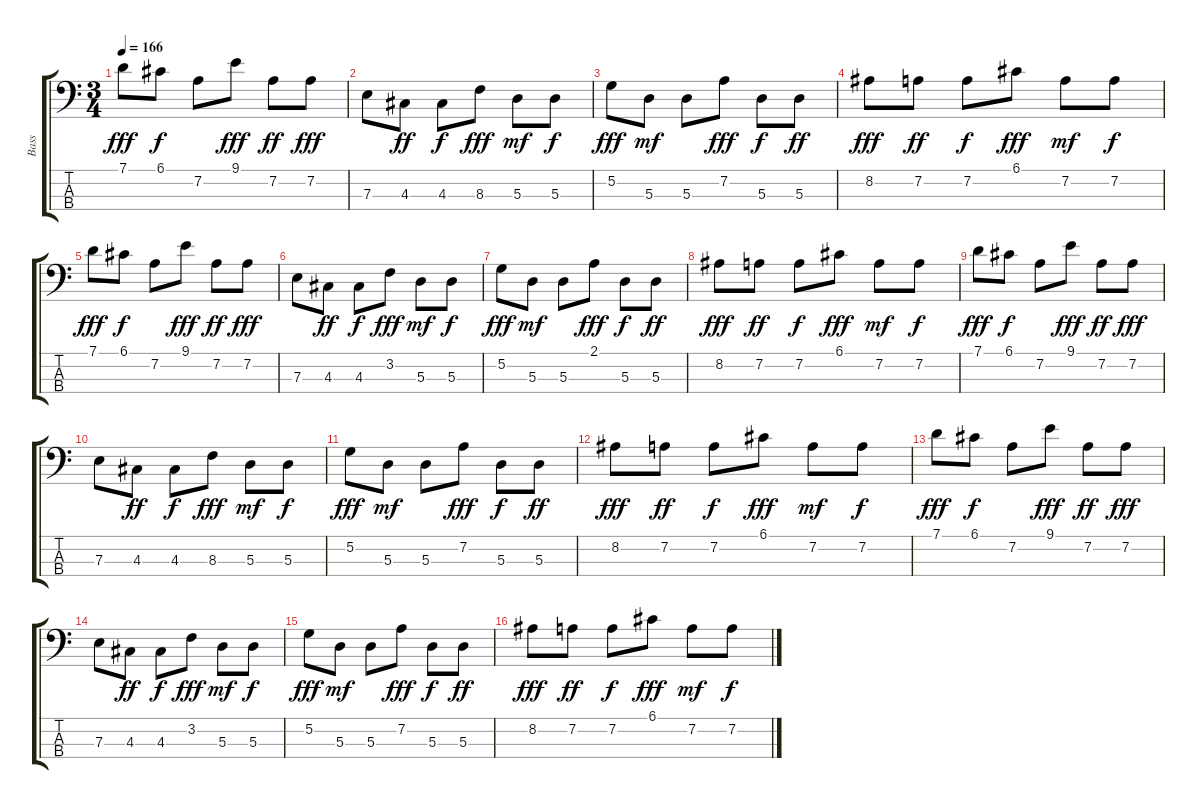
\track ("Bass" "Bass") {instrument electricbassfinger}
\staff {score tabs}
\tuning (G2 D2 A1 E1) {hide}
\ts (3 4)
\tempo 166
\clef f4
\ks c
7.1.8{dy fff} 6.1.8{dy f} 7.2.8 9.1.8{dy fff} 7.2.8{dy ff} 7.2.8{dy fff} |
7.3.8 4.3.8{dy ff} 4.3.8{dy f} 8.3.8{dy fff} 5.3.8{dy mf} 5.3.8{dy f} |
5.2.8{dy fff} 5.3.8{dy mf} 5.3.8 7.2.8{dy fff} 5.3.8{dy f} 5.3.8{dy ff} |
8.2.8{dy fff} 7.2.8{dy ff} 7.2.8{dy f} 6.1.8{dy fff} 7.2.8{dy mf} 7.2.8{dy f} |
7.1.8{dy fff} 6.1.8{dy f} 7.2.8 9.1.8{dy fff} 7.2.8{dy ff} 7.2.8{dy fff} |
7.3.8 4.3.8{dy ff} 4.3.8{dy f} 3.2.8{dy fff} 5.3.8{dy mf} 5.3.8{dy f} |
5.2.8{dy fff} 5.3.8{dy mf} 5.3.8 2.1.8{dy fff} 5.3.8{dy f} 5.3.8{dy ff} |
8.2.8{dy fff} 7.2.8{dy ff} 7.2.8{dy f} 6.1.8{dy fff} 7.2.8{dy mf} 7.2.8{dy f} |
7.1.8{dy fff} 6.1.8{dy f} 7.2.8 9.1.8{dy fff} 7.2.8{dy ff} 7.2.8{dy fff} |
7.3.8 4.3.8{dy ff} 4.3.8{dy f} 8.3.8{dy fff} 5.3.8{dy mf} 5.3.8{dy f} |
5.2.8{dy fff} 5.3.8{dy mf} 5.3.8 7.2.8{dy fff} 5.3.8{dy f} 5.3.8{dy ff} |
8.2.8{dy fff} 7.2.8{dy ff} 7.2.8{dy f} 6.1.8{dy fff} 7.2.8{dy mf} 7.2.8{dy f} |
7.1.8{dy fff} 6.1.8{dy f} 7.2.8 9.1.8{dy fff} 7.2.8{dy ff} 7.2.8{dy fff} |
7.3.8 4.3.8{dy ff} 4.3.8{dy f} 3.2.8{dy fff} 5.3.8{dy mf} 5.3.8{dy f} |
5.2.8{dy fff} 5.3.8{dy mf} 5.3.8 7.2.8{dy fff} 5.3.8{dy f} 5.3.8{dy ff} |
8.2.8{dy fff} 7.2.8{dy ff} 7.2.8{dy f} 6.1.8{dy fff} 7.2.8{dy mf} 7.2.8{dy f}
